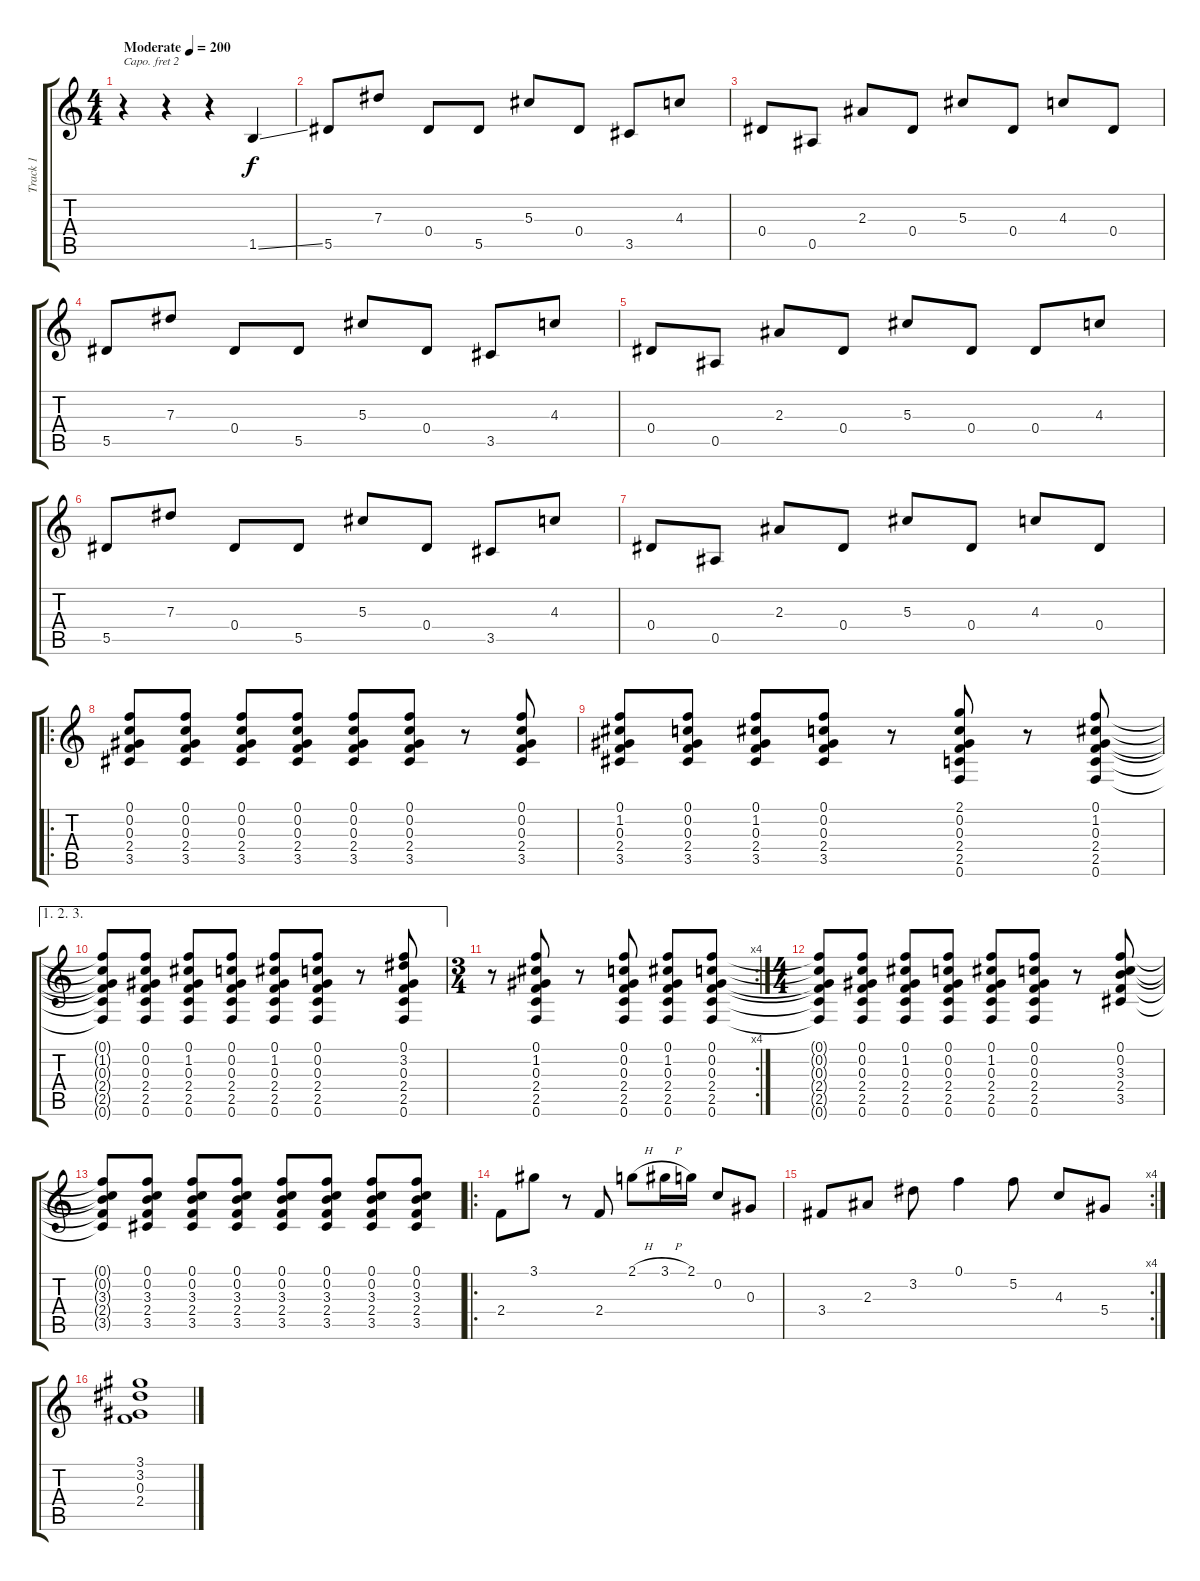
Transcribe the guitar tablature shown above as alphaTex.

\track ("Track 1" "Track 1") {instrument acousticguitarsteel}
\staff {score tabs}
\capo 2
\tuning (Eb4 Bb3 Gb3 Db3 Ab2 Eb2) {hide}
\ts (4 4)
\tempo (200 "Moderate")
\clef g2
\ks c
r.4{dy f instrument acousticguitarsteel} r.4 r.4 1.5{ss}.4 |
5.5.8 7.3.8 0.4.8 5.5.8 5.3.8 0.4.8 3.5.8 4.3.8 |
0.4.8 0.5.8 2.3.8 0.4.8 5.3.8 0.4.8 4.3.8 0.4.8 |
5.5.8 7.3.8 0.4.8 5.5.8 5.3.8 0.4.8 3.5.8 4.3.8 |
0.4.8 0.5.8 2.3.8 0.4.8 5.3.8 0.4.8 0.4.8 4.3.8 |
5.5.8 7.3.8 0.4.8 5.5.8 5.3.8 0.4.8 3.5.8 4.3.8 |
0.4.8 0.5.8 2.3.8 0.4.8 5.3.8 0.4.8 4.3.8 0.4.8 |
\ro
(0.1 0.2 0.3 2.4 3.5).8 (0.1 0.2 0.3 2.4 3.5).8 (0.1 0.2 0.3 2.4 3.5).8 (0.1 0.2 0.3 2.4 3.5).8 (0.1 0.2 0.3 2.4 3.5).8 (0.1 0.2 0.3 2.4 3.5).8 r.8 (0.1 0.2 0.3 2.4 3.5).8 |
(0.1 1.2 0.3 2.4 3.5).8 (0.1 0.2 0.3 2.4 3.5).8 (0.1 1.2 0.3 2.4 3.5).8 (0.1 0.2 0.3 2.4 3.5).8 r.8 (2.1 0.2 0.3 2.4 2.5 0.6).8 r.8 (0.1 1.2 0.3 2.4 2.5 0.6).8 |
\ae (1 2 3)
(0.1{t} 1.2{t} 0.3{t} 2.4{t} 2.5{t} 0.6{t}).8 (0.1 0.2 0.3 2.4 2.5 0.6).8 (0.1 1.2 0.3 2.4 2.5 0.6).8 (0.1 0.2 0.3 2.4 2.5 0.6).8 (0.1 1.2 0.3 2.4 2.5 0.6).8 (0.1 0.2 0.3 2.4 2.5 0.6).8 r.8 (0.1 3.2 0.3 2.4 2.5 0.6).8 |
\rc 4
\ts (3 4)
r.8 (0.1 1.2 0.3 2.4 2.5 0.6).8 r.8 (0.1 0.2 0.3 2.4 2.5 0.6).8 (0.1 1.2 0.3 2.4 2.5 0.6).8 (0.1 0.2 0.3 2.4 2.5 0.6).8 |
\ts (4 4)
(0.1{t} 0.2{t} 0.3{t} 2.4{t} 2.5{t} 0.6{t}).8 (0.1 0.2 0.3 2.4 2.5 0.6).8 (0.1 1.2 0.3 2.4 2.5 0.6).8 (0.1 0.2 0.3 2.4 2.5 0.6).8 (0.1 1.2 0.3 2.4 2.5 0.6).8 (0.1 0.2 0.3 2.4 2.5 0.6).8 r.8 (0.1 0.2 3.3 2.4 3.5).8 |
(0.1{t} 0.2{t} 3.3{t} 2.4{t} 3.5{t}).8 (0.1 0.2 3.3 2.4 3.5).8 (0.1 0.2 3.3 2.4 3.5).8 (0.1 0.2 3.3 2.4 3.5).8 (0.1 0.2 3.3 2.4 3.5).8 (0.1 0.2 3.3 2.4 3.5).8 (0.1 0.2 3.3 2.4 3.5).8 (0.1 0.2 3.3 2.4 3.5).8 |
\ro
2.4.8 3.1.8 r.8 2.4.8 2.1{h}.8 3.1{h}.16 2.1.16 0.2.8 0.3.8 |
\rc 4
3.4.8 2.3.8 3.2.8 0.1.4 5.2.8 4.3.8 5.4.8 |
(3.1 3.2 0.3 2.4).1
